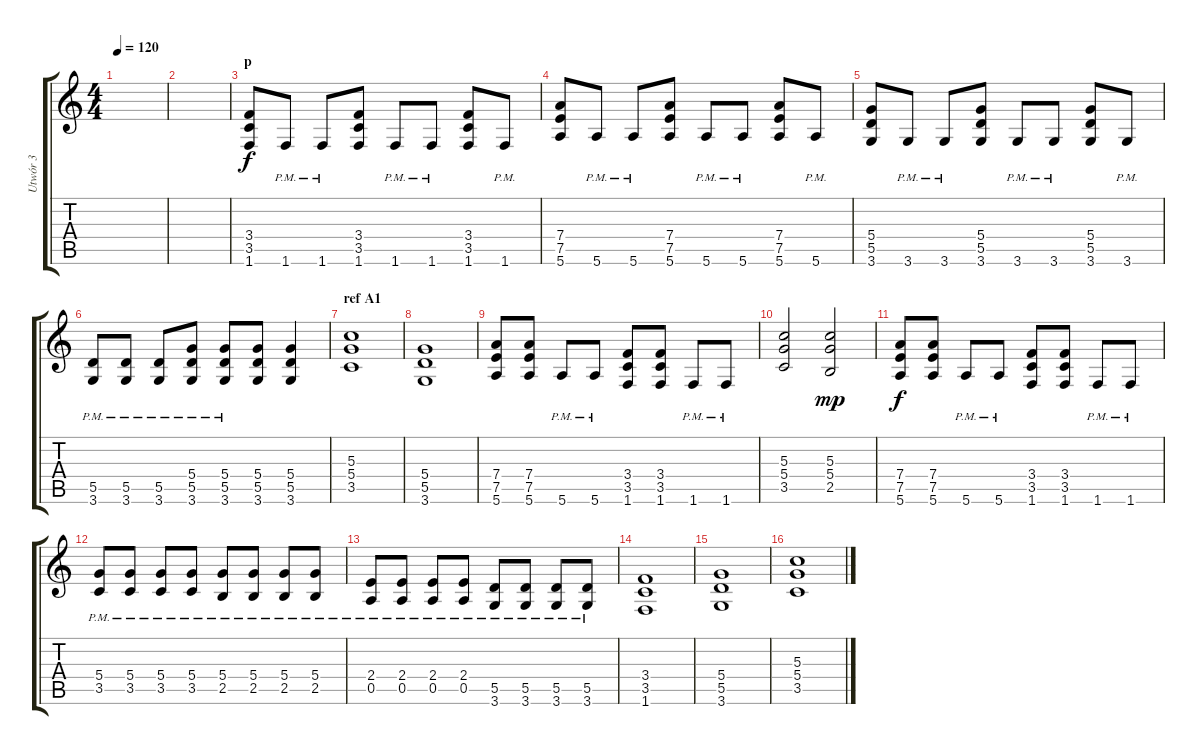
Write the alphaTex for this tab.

\track ("Utwór 3" "Utwór 3") {instrument distortionguitar}
\staff {score tabs}
\tuning (E4 B3 G3 D3 A2 E2) {hide}
\ts (4 4)
\tempo 120
\clef g2
\ks c
|
|
\section ("" "p")
(3.4 3.5 1.6).8 1.6{pm}.8 1.6{pm}.8 (3.4 3.5 1.6).8 1.6{pm}.8 1.6{pm}.8 (3.4 3.5 1.6).8 1.6{pm}.8 |
(7.4 7.5 5.6).8 5.6{pm}.8 5.6{pm}.8 (7.4 7.5 5.6).8 5.6{pm}.8 5.6{pm}.8 (7.4 7.5 5.6).8 5.6{pm}.8 |
(5.4 5.5 3.6).8 3.6{pm}.8 3.6{pm}.8 (5.4 5.5 3.6).8 3.6{pm}.8 3.6{pm}.8 (5.4 5.5 3.6).8 3.6{pm}.8 |
(5.5{pm} 3.6{pm}).8 (5.5 3.6{pm}).8 (5.5 3.6{pm}).8 (5.4 5.5 3.6{pm}).8 (5.4 5.5 3.6{pm}).8 (5.4 5.5 3.6).8 (5.4 5.5 3.6).4 |
\section ("" "ref A1")
(5.3 5.4 3.5).1 |
(5.4 5.5 3.6).1 |
(7.4 7.5 5.6).8 (7.4 7.5 5.6).8 5.6{pm}.8 5.6{pm}.8 (3.4 3.5 1.6).8 (3.4 3.5 1.6).8 1.6{pm}.8 1.6{pm}.8 |
(5.3 5.4 3.5).2 (5.3 5.4 2.5).2{dy mp} |
(7.4 7.5 5.6).8{dy f} (7.4 7.5 5.6).8 5.6{pm}.8 5.6{pm}.8 (3.4 3.5 1.6).8 (3.4 3.5 1.6).8 1.6{pm}.8 1.6{pm}.8 |
(5.4{pm} 3.5{pm}).8 (5.4{pm} 3.5{pm}).8 (5.4{pm} 3.5{pm}).8 (5.4{pm} 3.5{pm}).8 (5.4{pm} 2.5{pm}).8 (5.4{pm} 2.5{pm}).8 (5.4{pm} 2.5{pm}).8 (5.4{pm} 2.5{pm}).8 |
(2.4{pm} 0.5{pm}).8 (2.4{pm} 0.5{pm}).8 (2.4{pm} 0.5{pm}).8 (2.4{pm} 0.5{pm}).8 (5.5{pm} 3.6{pm}).8 (5.5{pm} 3.6{pm}).8 (5.5{pm} 3.6{pm}).8 (5.5{pm} 3.6{pm}).8 |
(3.4 3.5 1.6).1 |
(5.4 5.5 3.6).1 |
(5.3 5.4 3.5).1
